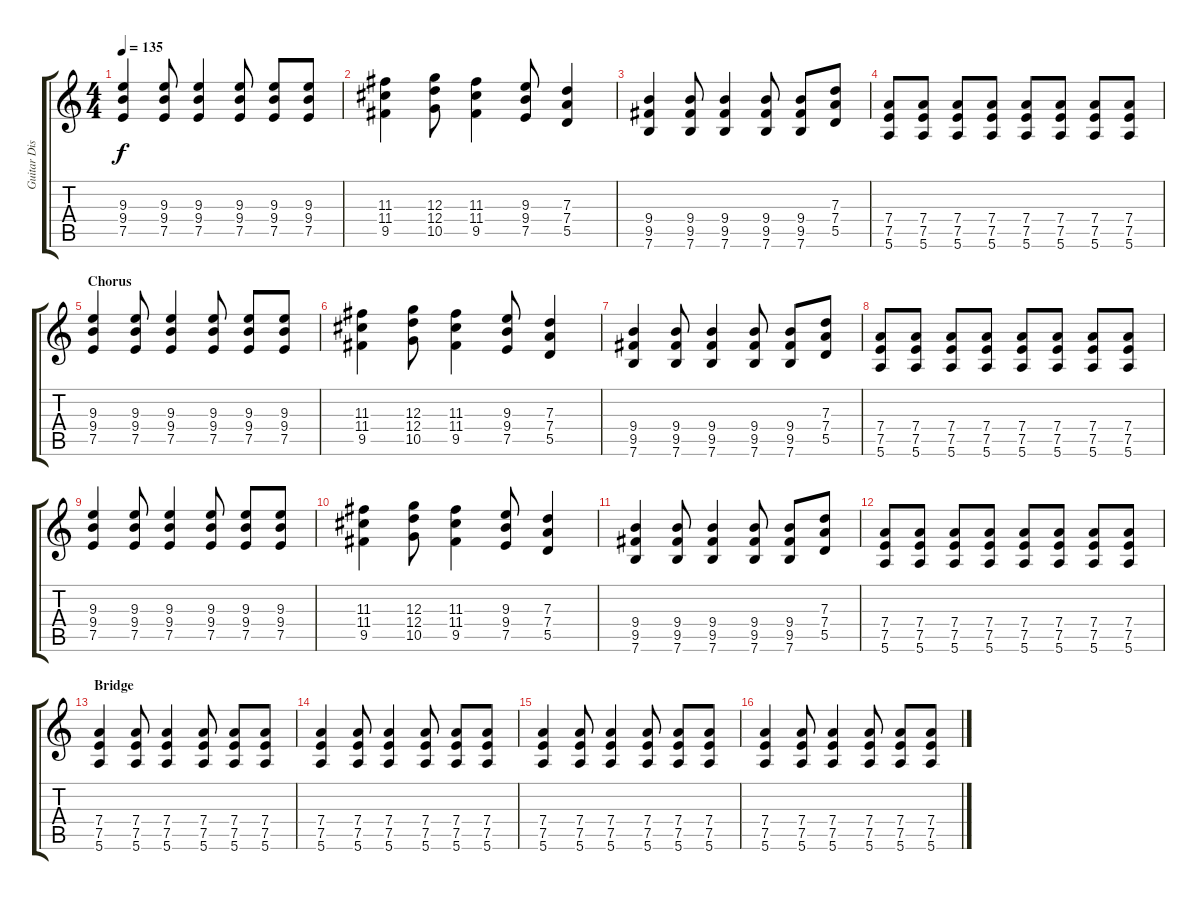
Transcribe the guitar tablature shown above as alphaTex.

\track ("Guitar Distortion" "Guitar Dis") {instrument distortionguitar}
\staff {score tabs}
\tuning (E4 B3 G3 D3 A2 E2) {hide}
\ts (4 4)
\tempo 135
\clef g2
\ks c
(9.3 9.4 7.5).4{dy f} (9.3 9.4 7.5).8 (9.3 9.4 7.5).4 (9.3 9.4 7.5).8 (9.3 9.4 7.5).8 (9.3 9.4 7.5).8 |
(11.3 11.4 9.5).4 (12.3 12.4 10.5).8 (11.3 11.4 9.5).4 (9.3 9.4 7.5).8 (7.3 7.4 5.5).4 |
(9.4 9.5 7.6).4 (9.4 9.5 7.6).8 (9.4 9.5 7.6).4 (9.4 9.5 7.6).8 (9.4 9.5 7.6).8 (7.3 7.4 5.5).8 |
(7.4 7.5 5.6).8 (7.4 7.5 5.6).8 (7.4 7.5 5.6).8 (7.4 7.5 5.6).8 (7.4 7.5 5.6).8 (7.4 7.5 5.6).8 (7.4 7.5 5.6).8 (7.4 7.5 5.6).8 |
\section ("" "Chorus")
(9.3 9.4 7.5).4 (9.3 9.4 7.5).8 (9.3 9.4 7.5).4 (9.3 9.4 7.5).8 (9.3 9.4 7.5).8 (9.3 9.4 7.5).8 |
(11.3 11.4 9.5).4 (12.3 12.4 10.5).8 (11.3 11.4 9.5).4 (9.3 9.4 7.5).8 (7.3 7.4 5.5).4 |
(9.4 9.5 7.6).4 (9.4 9.5 7.6).8 (9.4 9.5 7.6).4 (9.4 9.5 7.6).8 (9.4 9.5 7.6).8 (7.3 7.4 5.5).8 |
(7.4 7.5 5.6).8 (7.4 7.5 5.6).8 (7.4 7.5 5.6).8 (7.4 7.5 5.6).8 (7.4 7.5 5.6).8 (7.4 7.5 5.6).8 (7.4 7.5 5.6).8 (7.4 7.5 5.6).8 |
(9.3 9.4 7.5).4 (9.3 9.4 7.5).8 (9.3 9.4 7.5).4 (9.3 9.4 7.5).8 (9.3 9.4 7.5).8 (9.3 9.4 7.5).8 |
(11.3 11.4 9.5).4 (12.3 12.4 10.5).8 (11.3 11.4 9.5).4 (9.3 9.4 7.5).8 (7.3 7.4 5.5).4 |
(9.4 9.5 7.6).4 (9.4 9.5 7.6).8 (9.4 9.5 7.6).4 (9.4 9.5 7.6).8 (9.4 9.5 7.6).8 (7.3 7.4 5.5).8 |
(7.4 7.5 5.6).8 (7.4 7.5 5.6).8 (7.4 7.5 5.6).8 (7.4 7.5 5.6).8 (7.4 7.5 5.6).8 (7.4 7.5 5.6).8 (7.4 7.5 5.6).8 (7.4 7.5 5.6).8 |
\section ("" "Bridge")
(7.4 7.5 5.6).4 (7.4 7.5 5.6).8 (7.4 7.5 5.6).4 (7.4 7.5 5.6).8 (7.4 7.5 5.6).8 (7.4 7.5 5.6).8 |
(7.4 7.5 5.6).4 (7.4 7.5 5.6).8 (7.4 7.5 5.6).4 (7.4 7.5 5.6).8 (7.4 7.5 5.6).8 (7.4 7.5 5.6).8 |
(7.4 7.5 5.6).4 (7.4 7.5 5.6).8 (7.4 7.5 5.6).4 (7.4 7.5 5.6).8 (7.4 7.5 5.6).8 (7.4 7.5 5.6).8 |
(7.4 7.5 5.6).4 (7.4 7.5 5.6).8 (7.4 7.5 5.6).4 (7.4 7.5 5.6).8 (7.4 7.5 5.6).8 (7.4 7.5 5.6).8
